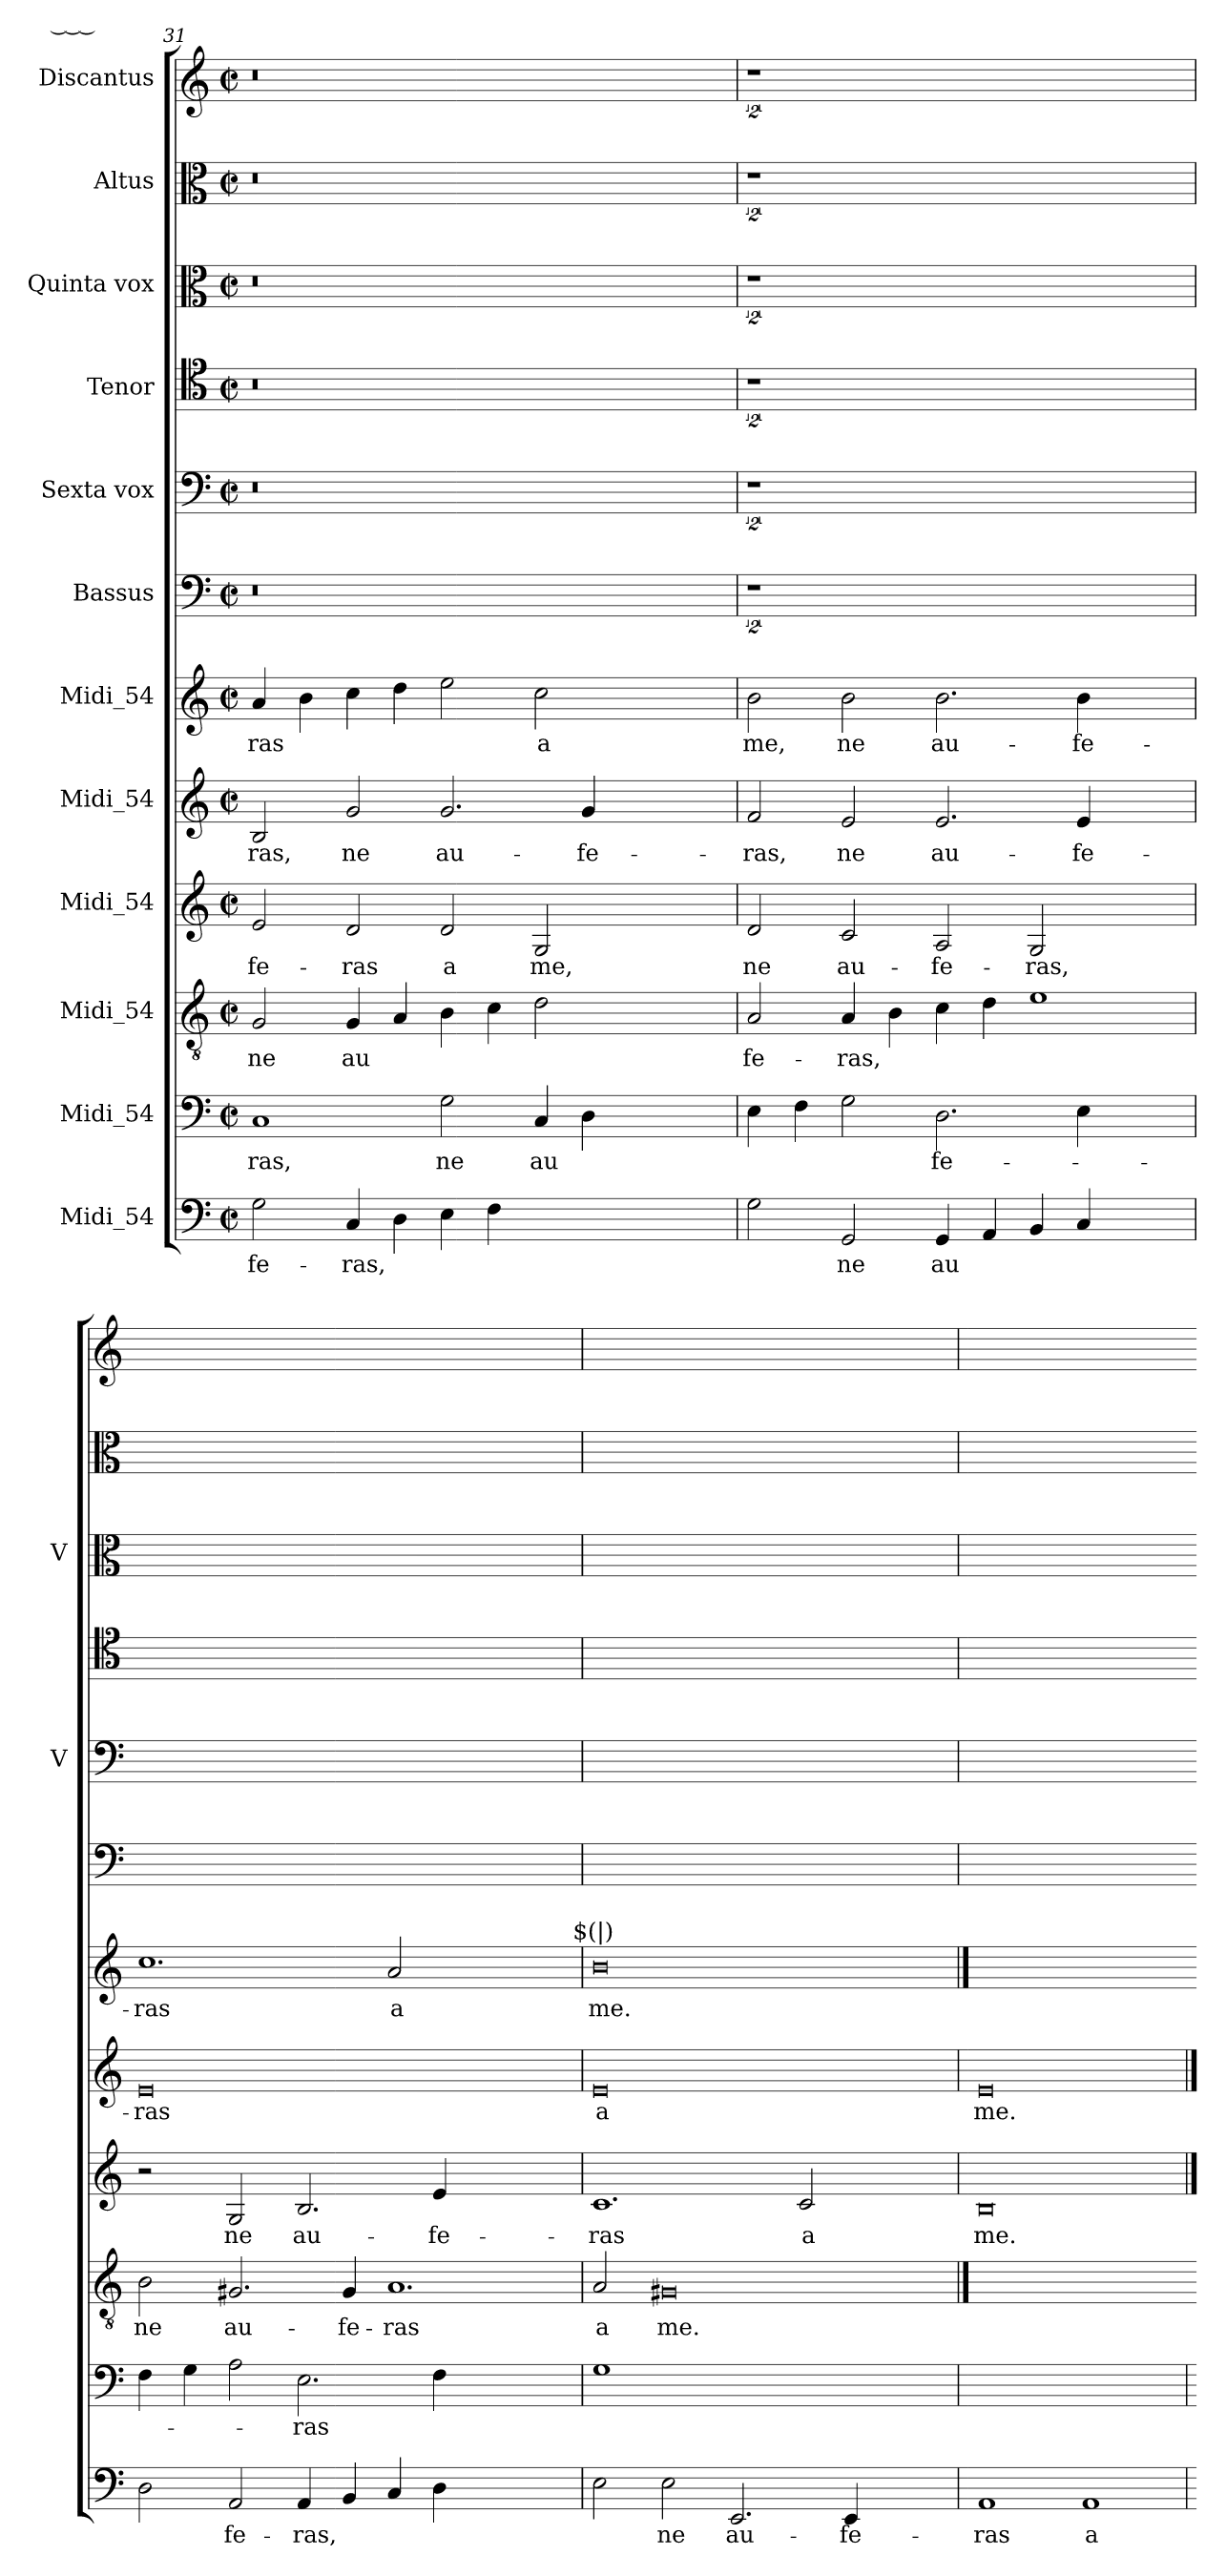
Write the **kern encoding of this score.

**kern	**text	**kern	**text	**kern	**text	**kern	**text	**kern	**text	**kern	**text	**kern	**kern	**kern	**kern	**kern	**kern
*part12	*part12	*part11	*part11	*part10	*part10	*part9	*part9	*part8	*part8	*part7	*part7	*part6	*part5	*part4	*part3	*part2	*part1
*staff12	*staff12	*staff11	*staff11	*staff10	*staff10	*staff9	*staff9	*staff8	*staff8	*staff7	*staff7	*staff6	*staff5	*staff4	*staff3	*staff2	*staff1
*I"Midi_54	*	*I"Midi_54	*	*I"Midi_54	*	*I"Midi_54	*	*I"Midi_54	*	*I"Midi_54	*	*I"Bassus	*I"Sexta vox	*I"Tenor	*I"Quinta vox	*I"Altus	*I"Discantus
*	*	*	*	*	*	*	*	*	*	*	*	*	*I'V	*	*I'V	*	*
!!LO:LB:g=z
*clefF4	*	*clefF4	*	*clefGv2	*	*clefG2	*	*clefG2	*	*clefG2	*	*clefF4	*clefF4	*clefC4	*clefC3	*clefC3	*clefG2
*k[]	*	*k[]	*	*k[]	*	*k[]	*	*k[]	*	*k[]	*	*k[]	*k[]	*k[]	*k[]	*k[]	*k[]
*C:	*	*C:	*	*C:	*	*C:	*	*C:	*	*C:	*	*C:	*C:	*C:	*C:	*C:	*C:
*M4/2	*	*M4/2	*	*M4/2	*	*M4/2	*	*M4/2	*	*M4/2	*	*M4/2	*M4/2	*M4/2	*M4/2	*M4/2	*M4/2
*met(c|)	*	*met(c|)	*	*met(c|)	*	*met(c|)	*	*met(c|)	*	*met(c|)	*	*met(c|)	*met(c|)	*met(c|)	*met(c|)	*met(c|)	*met(c|)
=31	=31	=31	=31	=31	=31	=31	=31	=31	=31	=31	=31	=31	=31	=31	=31	=31	=31
!	!LO:LY:b	!	!LO:LY:b	!	!LO:LY:b	!	!LO:LY:b	!	!LO:LY:b	!	!LO:LY:b	!	!	!	!	!	!
2G	-fe-	1C	-ras,	2G	ne	2e	fe-	2B	-ras,	4a	-ras	0.r	0.r	0.r	0.r	0.r	0.r
.	.	.	.	.	.	.	.	.	.	4b	.	.	.	.	.	.	.
!	!LO:LY:b	!	!	!	!LO:LY:b	!	!LO:LY:b	!	!LO:LY:b	!	!	!	!	!	!	!	!
4C	-ras,	.	.	4G	au	2d	-ras	2g	ne	4cc	.	.	.	.	.	.	.
4D	.	.	.	4A	.	.	.	.	.	4dd	.	.	.	.	.	.	.
!	!	!	!LO:LY:b	!	!	!	!LO:LY:b	!	!LO:LY:b	!	!	!	!	!	!	!	!
4E	.	2G	ne	4B	.	2d	a	2.g	au-	2ee	.	.	.	.	.	.	.
4F	.	.	.	4c	.	.	.	.	.	.	.	.	.	.	.	.	.
!	!	!	!LO:LY:b	!	!	!	!LO:LY:b	!	!	!	!LO:LY:b	!	!	!	!	!	!
1.ryy	.	4C	au	2d	.	2G	me,	.	.	2cc	a	.	.	.	.	.	.
!	!	!	!	!	!	!	!	!	!LO:LY:b	!	!	!	!	!	!	!	!
.	.	4D	.	.	.	.	.	4g	-fe-	.	.	.	.	.	.	.	.
.	.	1ryy	.	1ryy	.	1ryy	.	1ryy	.	1ryy	.	.	.	.	.	.	.
!!LO:LB:g=z
=31	=31	=31	=31	=31	=31	=31	=31	=31	=31	=31	=31	=31	=31	=31	=31	=31	=31
!	!LO:LY:b	!	!LO:LY:b	!	!LO:LY:b	!	!LO:LY:b	!	!LO:LY:b	!	!LO:LY:b	!	!	!	!	!	!
2G	____	4E	-	2A	fe-	2d	ne	2f	-ras,	2b	me,	2%5r	2%5r	2%5r	2%5r	2%5r	2%5r
.	.	4F	.	.	.	.	.	.	.	.	.	.	.	.	.	.	.
!	!LO:LY:b	!	!	!	!LO:LY:b	!	!LO:LY:b	!	!LO:LY:b	!	!LO:LY:b	!	!	!	!	!	!
2GG	ne	2G	.	4A	-ras,	2c	au-	2e	ne	2b	ne	.	.	.	.	.	.
.	.	.	.	4B	.	.	.	.	.	.	.	.	.	.	.	.	.
!	!LO:LY:b	!	!LO:LY:b	!	!	!	!LO:LY:b	!	!LO:LY:b	!	!LO:LY:b	!	!	!	!	!	!
4GG	au-	2.D	fe-	4c	.	2A	-fe-	2.e	au-	2.b	au-	.	.	.	.	.	.
4AA	.	.	.	4d	.	.	.	.	.	.	.	.	.	.	.	.	.
!	!	!	!	!	!	!	!LO:LY:b	!	!	!	!	!	!	!	!	!	!
4BB	.	.	.	1e	.	2G	-ras,	.	.	.	.	.	.	.	.	.	.
!	!	!	!	!	!	!	!	!	!LO:LY:b	!	!LO:LY:b	!	!	!	!	!	!
4C	.	4E	.	.	.	.	.	4e	-fe-	4b	-fe-	.	.	.	.	.	.
2ryy	.	2ryy	.	.	.	2ryy	.	2ryy	.	2ryy	.	.	.	.	.	.	.
=	=	=	=	=	=	=	=	=	=	=	=	=	=	=	=	=	=
!	!LO:LY:b	!	!	!	!LO:LY:b	!	!	!	!LO:LY:b	!	!LO:LY:b	!	!	!	!	!	!
2D	--	4F	.	2B	ne	2r	.	0e	-ras	1.cc	-ras	0ryy	0ryy	0ryy	0ryy	0ryy	0ryy
.	.	4G	.	.	.	.	.	.	.	.	.	.	.	.	.	.	.
!	!LO:LY:b	!	!	!	!LO:LY:b	!	!LO:LY:b	!	!	!	!	!	!	!	!	!	!
2AA	fe-	2A	.	2.G#X	au-	2G	ne	.	.	.	.	.	.	.	.	.	.
!	!LO:LY:b	!	!LO:LY:b	!	!	!	!LO:LY:b	!	!	!	!	!	!	!	!	!	!
4AA	-ras,	2.E	-ras	.	.	2.B	au-	.	.	.	.	.	.	.	.	.	.
!	!	!	!	!	!LO:LY:b	!	!	!	!	!	!	!	!	!	!	!	!
4BB	.	.	.	4G#	-fe-	.	.	.	.	.	.	.	.	.	.	.	.
!	!	!	!	!	!LO:LY:b	!	!	!	!	!	!LO:LY:b	!	!	!	!	!	!
4C	.	.	.	1.A	-ras	.	.	.	.	2a	a	.	.	.	.	.	.
!	!	!	!	!	!	!	!LO:LY:b	!	!	!	!	!	!	!	!	!	!
4D	.	4F	.	.	.	4e	-fe-	.	.	.	.	.	.	.	.	.	.
1ryy	.	1ryy	.	.	.	1ryy	.	1ryy	.	1ryy	.	1ryy	1ryy	1ryy	1ryy	1ryy	1ryy
=	=	=	=	=	=	=	=	=	=	=	=	=	=	=	=	=	=
!	!	!	!	!	!	!	!	!	!	!LO:TX:a:cj:t=$(|)	!	!	!	!	!	!	!
!	!	!	!	!	!LO:LY:b	!	!LO:LY:b	!	!LO:LY:b	!	!LO:LY:b	!	!	!	!	!	!
2E	.	1G	.	2A	a	1.c	-ras	0e	a	0b	me.	0ryy	0ryy	0ryy	0ryy	0ryy	0ryy
!	!LO:LY:b	!	!	!	!LO:LY:b	!	!	!	!	!	!	!	!	!	!	!	!
2E	ne	.	.	0G#X	me.	.	.	.	.	.	.	.	.	.	.	.	.
!	!LO:LY:b	!	!LO:LY:b	!	!	!	!	!	!	!	!	!	!	!	!	!	!
2.EE	au-	[1Eyy	a	.	.	.	.	.	.	.	.	.	.	.	.	.	.
!	!	!	!	!	!	!	!LO:LY:b	!	!	!	!	!	!	!	!	!	!
.	.	.	.	.	.	2c	a	.	.	.	.	.	.	.	.	.	.
!	!LO:LY:b	!	!	!	!	!	!	!	!	!	!	!	!	!	!	!	!
4EE	-fe-	.	.	.	.	.	.	.	.	.	.	.	.	.	.	.	.
2ryy	.	2ryy	.	.	.	2ryy	.	2ryy	.	2ryy	.	2ryy	2ryy	2ryy	2ryy	2ryy	2ryy
=	=	=	=	==	=	=	=	=	=	==	=	=	=	=	=	=	=
!	!LO:LY:b	!	!	!	!	!	!LO:LY:b	!	!LO:LY:b	!	!	!	!	!	!	!	!
1AA	-ras	0Eyy]	.	0ryy	.	0B	me.	0e	me.	0ryy	.	0ryy	0ryy	0ryy	0ryy	0ryy	0ryy
!	!LO:LY:b	!	!	!	!	!	!	!	!	!	!	!	!	!	!	!	!
1AA	a	.	.	.	.	.	.	.	.	.	.	.	.	.	.	.	.
=	=	=	=	=	=	==	=	==	=	=	=	=	=	=	=	=	=
*-	*-	*-	*-	*-	*-	*-	*-	*-	*-	*-	*-	*-	*-	*-	*-	*-	*-
